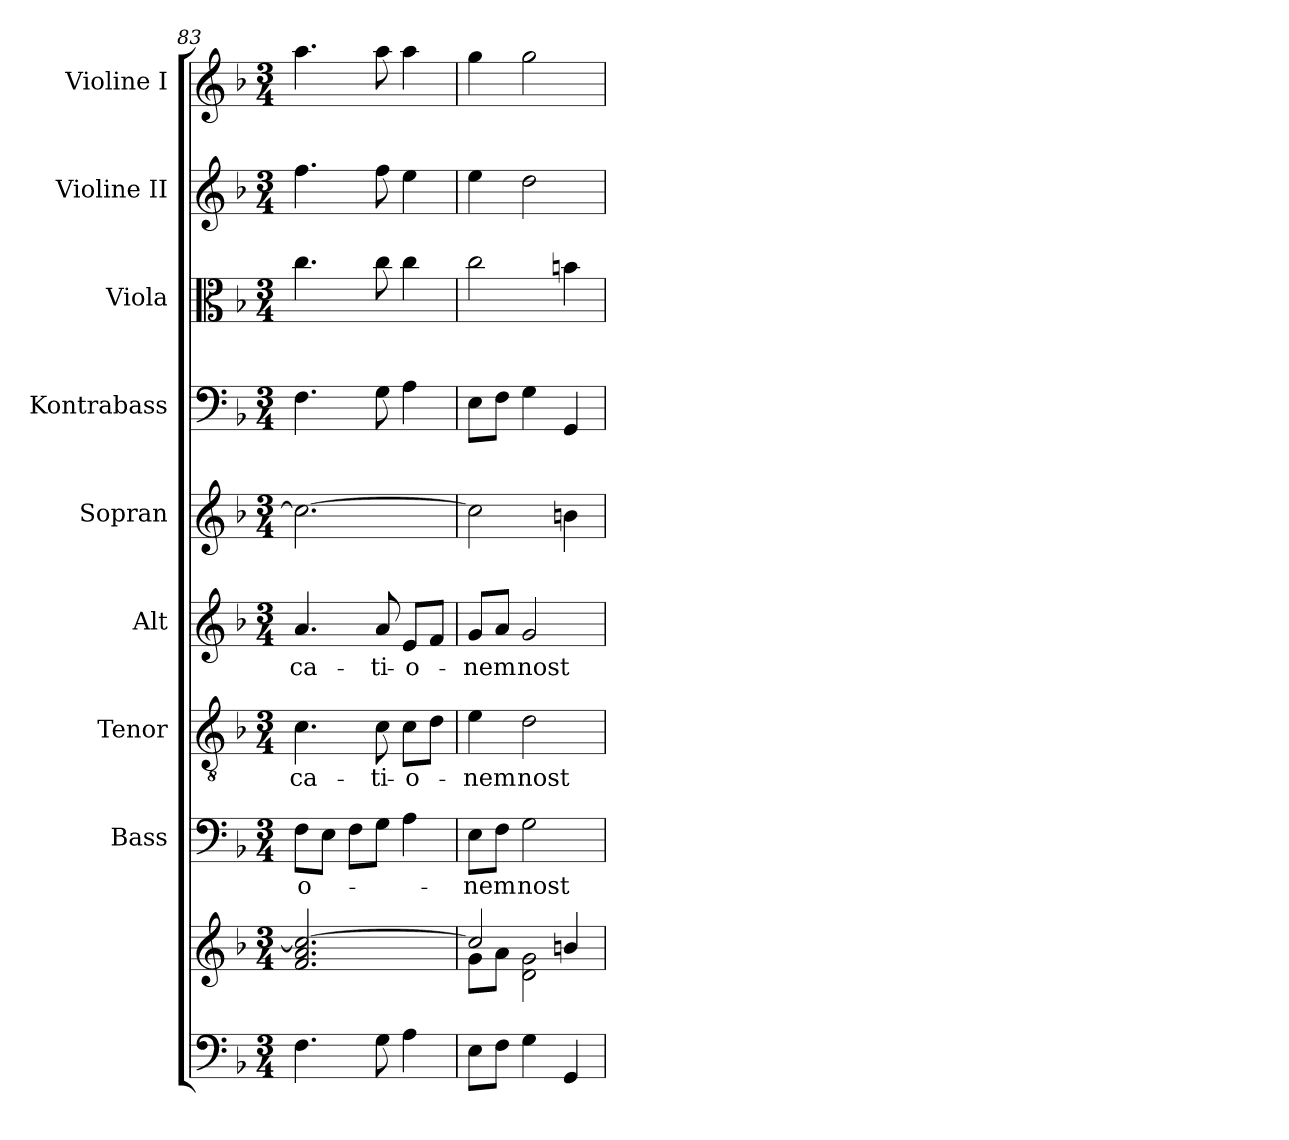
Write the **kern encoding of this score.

**kern	**kern	**kern	**text	**kern	**text	**kern	**text	**kern	**kern	**kern	**kern	**kern
*part9	*part9	*part8	*part8	*part7	*part7	*part6	*part6	*part5	*part4	*part3	*part2	*part1
*staff10	*staff9	*staff8	*staff8	*staff7	*staff7	*staff6	*staff6	*staff5	*staff4	*staff3	*staff2	*staff1
*	*	*I"Bass	*	*I"Tenor	*	*I"Alt	*	*I"Sopran	*I"Kontrabass	*I"Viola	*I"Violine II	*I"Violine I
*	*	*I'B.	*	*I'T.	*	*I'A.	*	*I'S.	*I'Kb.	*I'Vla.	*I'Vl. II	*I'Vl. I
*clefF4	*clefG2	*clefF4	*	*clefGv2	*	*clefG2	*	*clefG2	*clefF4	*clefC3	*clefG2	*clefG2
*	*	*	*	*	*	*	*	*	*ITrd7c12	*	*	*
*k[b-]	*k[b-]	*k[b-]	*	*k[b-]	*	*k[b-]	*	*k[b-]	*k[b-]	*k[b-]	*k[b-]	*k[b-]
*F:	*F:	*F:	*	*F:	*	*F:	*	*F:	*F:	*F:	*F:	*F:
*M3/4	*M3/4	*M3/4	*	*M3/4	*	*M3/4	*	*M3/4	*M3/4	*M3/4	*M3/4	*M3/4
=83	=83	=83	=83	=83	=83	=83	=83	=83	=83	=83	=83	=83
!	!	!	!LO:LY:b	!	!LO:LY:b	!	!LO:LY:b	!	!	!	!	!
4.F\	2.f/ 2.a/ 2.cc/_	8F\L	-o-	4.c\	-ca-	4.a/	-ca-	2.cc\_	4.FF\	4.cc\	4.ff\	4.aa\
.	.	8E\J	.	.	.	.	.	.	.	.	.	.
.	.	8F\L	.	.	.	.	.	.	.	.	.	.
!	!	!	!	!	!LO:LY:b	!	!LO:LY:b	!	!	!	!	!
8G\	.	8G\J	.	8c\	-ti-	8a/	-ti-	.	8GG\	8cc\	8ff\	8aa\
!	!	!	!	!	!LO:LY:b	!	!LO:LY:b	!	!	!	!	!
4A\	.	4A\	.	8c\L	-o-	8e/L	-o-	.	4AA\	4cc\	4ee\	4aa\
.	.	.	.	8d\J	.	8f/J	.	.	.	.	.	.
=84	=84	=84	=84	=84	=84	=84	=84	=84	=84	=84	=84	=84
*	*^	*	*	*	*	*	*	*	*	*	*	*
!	!	!	!	!LO:LY:b	!	!LO:LY:b	!	!LO:LY:b	!	!	!	!	!
8E\L	2cc/]	8g\L	8E\L	-nem	4e\	-nem	8g/L	-nem	2cc\]	8EE\L	2cc\	4ee\	4gg\
8F\J	.	8a\J	8F\J	.	.	.	8a/J	.	.	8FF\J	.	.	.
!	!	!	!	!LO:LY:b	!	!LO:LY:b	!	!LO:LY:b	!	!	!	!	!
4G\	.	2d\ 2g\	2G\	nost-	2d\	nost-	2g/	nost-	.	4GG\	.	2dd\	2gg\
4GG/	4bn/	.	.	.	.	.	.	.	4bn\	4GGG/	4bn\	.	.
*	*v	*v	*	*	*	*	*	*	*	*	*	*	*
=	=	=	=	=	=	=	=	=	=	=	=	=
*-	*-	*-	*-	*-	*-	*-	*-	*-	*-	*-	*-	*-
